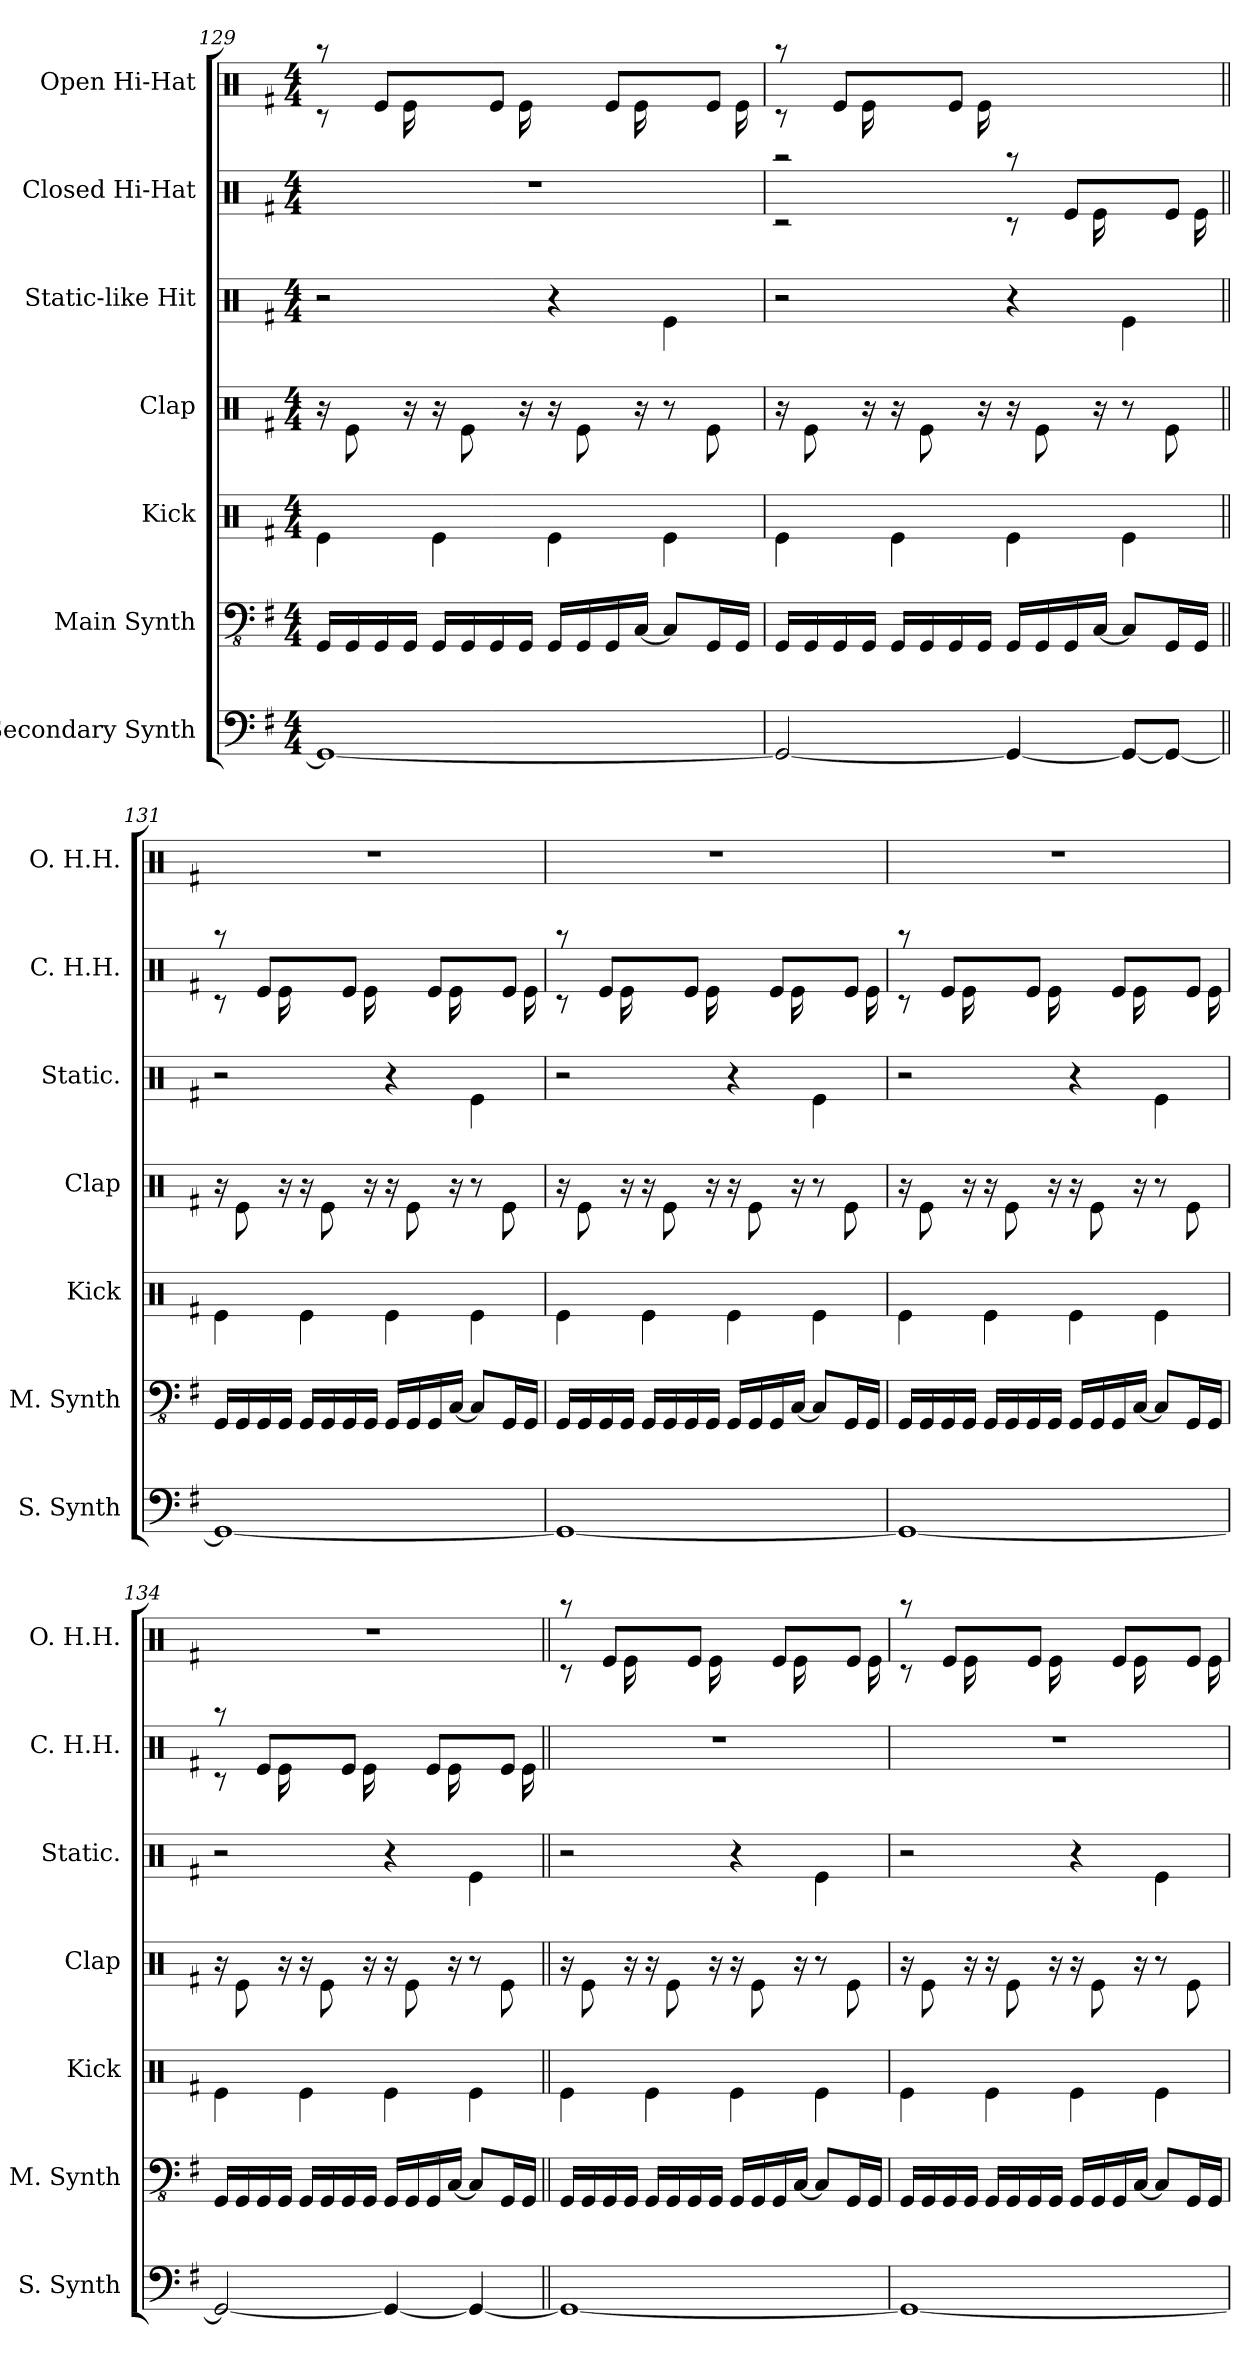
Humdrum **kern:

**kern	**kern	**kern	**kern	**kern	**kern	**kern
*part7	*part6	*part5	*part4	*part3	*part2	*part1
*staff7	*staff6	*staff5	*staff4	*staff3	*staff2	*staff1
*I"Secondary Synth	*I"Main Synth	*I"Kick	*I"Clap	*I"Static-like Hit	*I"Closed Hi-Hat	*I"Open Hi-Hat
*I'S. Synth	*I'M. Synth	*I'Kick	*I'Clap	*I'Static.	*I'C. H.H.	*I'O. H.H.
*clefF4	*clefFv4	*clefX	*clefX	*clefX	*clefX	*clefX
*k[f#]	*k[f#]	*k[f#]	*k[f#]	*k[f#]	*k[f#]	*k[f#]
*G:	*G:	*G:	*G:	*G:	*G:	*G:
*M4/4	*M4/4	*M4/4	*M4/4	*M4/4	*M4/4	*M4/4
=129	=129	=129	=129	=129	=129	=129
*	*	*	*	*	*	*^
1GG_	16GGG/LL	4Re\	16r	2r	1r	8raa	8rc
.	16GGG/	.	8Re\	.	.	.	.
.	16GGG/	.	.	.	.	8Re/L	16ryy
.	16GGG/JJ	.	16r	.	.	.	16Re\
.	16GGG/LL	4Re\	16r	.	.	8ryy	8ryy
.	16GGG/	.	8Re\	.	.	.	.
.	16GGG/	.	.	.	.	8Re/J	16ryy
.	16GGG/JJ	.	16r	.	.	.	16Re\
.	16GGG/LL	4Re\	16r	4r	.	8ryy	8ryy
.	16GGG/	.	8Re\	.	.	.	.
.	16GGG/	.	.	.	.	8Re/L	16ryy
.	[16CC/JJ	.	16r	.	.	.	16Re\
.	8CC/L]	4Re\	8r	4Re\	.	8ryy	8ryy
.	16GGG/L	.	8Re\	.	.	8Re/J	16ryy
.	16GGG/JJ	.	.	.	.	.	16Re\
=130	=130	=130	=130	=130	=130	=130	=130
*	*	*	*	*	*^	*	*
2GG/_	16GGG/LL	4Re\	16r	2r	2raa	2rc	8raa	8rc
.	16GGG/	.	8Re\	.	.	.	.	.
.	16GGG/	.	.	.	.	.	8Re/L	16ryy
.	16GGG/JJ	.	16r	.	.	.	.	16Re\
.	16GGG/LL	4Re\	16r	.	.	.	8ryy	8ryy
.	16GGG/	.	8Re\	.	.	.	.	.
.	16GGG/	.	.	.	.	.	8Re/J	16ryy
.	16GGG/JJ	.	16r	.	.	.	.	16Re\
4GG/_	16GGG/LL	4Re\	16r	4r	8raa	8rc	2ryy	2ryy
.	16GGG/	.	8Re\	.	.	.	.	.
.	16GGG/	.	.	.	8Re/L	16ryy	.	.
.	[16CC/JJ	.	16r	.	.	16Re\	.	.
8GG/L_	8CC/L]	4Re\	8r	4Re\	8ryy	8ryy	.	.
8GG/J_	16GGG/L	.	8Re\	.	8Re/J	16ryy	.	.
.	16GGG/JJ	.	.	.	.	16Re\	.	.
*	*	*	*	*	*	*	*v	*v
!!LO:PB:g=z
=131||	=131||	=131||	=131||	=131||	=131||	=131||	=131||
1GG_	16GGG/LL	4Re\	16r	2r	8raa	8rc	1r
.	16GGG/	.	8Re\	.	.	.	.
.	16GGG/	.	.	.	8Re/L	16ryy	.
.	16GGG/JJ	.	16r	.	.	16Re\	.
.	16GGG/LL	4Re\	16r	.	8ryy	8ryy	.
.	16GGG/	.	8Re\	.	.	.	.
.	16GGG/	.	.	.	8Re/J	16ryy	.
.	16GGG/JJ	.	16r	.	.	16Re\	.
.	16GGG/LL	4Re\	16r	4r	8ryy	8ryy	.
.	16GGG/	.	8Re\	.	.	.	.
.	16GGG/	.	.	.	8Re/L	16ryy	.
.	[16CC/JJ	.	16r	.	.	16Re\	.
.	8CC/L]	4Re\	8r	4Re\	8ryy	8ryy	.
.	16GGG/L	.	8Re\	.	8Re/J	16ryy	.
.	16GGG/JJ	.	.	.	.	16Re\	.
=132	=132	=132	=132	=132	=132	=132	=132
1GG_	16GGG/LL	4Re\	16r	2r	8raa	8rc	1r
.	16GGG/	.	8Re\	.	.	.	.
.	16GGG/	.	.	.	8Re/L	16ryy	.
.	16GGG/JJ	.	16r	.	.	16Re\	.
.	16GGG/LL	4Re\	16r	.	8ryy	8ryy	.
.	16GGG/	.	8Re\	.	.	.	.
.	16GGG/	.	.	.	8Re/J	16ryy	.
.	16GGG/JJ	.	16r	.	.	16Re\	.
.	16GGG/LL	4Re\	16r	4r	8ryy	8ryy	.
.	16GGG/	.	8Re\	.	.	.	.
.	16GGG/	.	.	.	8Re/L	16ryy	.
.	[16CC/JJ	.	16r	.	.	16Re\	.
.	8CC/L]	4Re\	8r	4Re\	8ryy	8ryy	.
.	16GGG/L	.	8Re\	.	8Re/J	16ryy	.
.	16GGG/JJ	.	.	.	.	16Re\	.
=133	=133	=133	=133	=133	=133	=133	=133
1GG_	16GGG/LL	4Re\	16r	2r	8raa	8rc	1r
.	16GGG/	.	8Re\	.	.	.	.
.	16GGG/	.	.	.	8Re/L	16ryy	.
.	16GGG/JJ	.	16r	.	.	16Re\	.
.	16GGG/LL	4Re\	16r	.	8ryy	8ryy	.
.	16GGG/	.	8Re\	.	.	.	.
.	16GGG/	.	.	.	8Re/J	16ryy	.
.	16GGG/JJ	.	16r	.	.	16Re\	.
.	16GGG/LL	4Re\	16r	4r	8ryy	8ryy	.
.	16GGG/	.	8Re\	.	.	.	.
.	16GGG/	.	.	.	8Re/L	16ryy	.
.	[16CC/JJ	.	16r	.	.	16Re\	.
.	8CC/L]	4Re\	8r	4Re\	8ryy	8ryy	.
.	16GGG/L	.	8Re\	.	8Re/J	16ryy	.
.	16GGG/JJ	.	.	.	.	16Re\	.
=134	=134	=134	=134	=134	=134	=134	=134
2GG/_	16GGG/LL	4Re\	16r	2r	8raa	8rc	1r
.	16GGG/	.	8Re\	.	.	.	.
.	16GGG/	.	.	.	8Re/L	16ryy	.
.	16GGG/JJ	.	16r	.	.	16Re\	.
.	16GGG/LL	4Re\	16r	.	8ryy	8ryy	.
.	16GGG/	.	8Re\	.	.	.	.
.	16GGG/	.	.	.	8Re/J	16ryy	.
.	16GGG/JJ	.	16r	.	.	16Re\	.
4GG/_	16GGG/LL	4Re\	16r	4r	8ryy	8ryy	.
.	16GGG/	.	8Re\	.	.	.	.
.	16GGG/	.	.	.	8Re/L	16ryy	.
.	[16CC/JJ	.	16r	.	.	16Re\	.
4GG/_	8CC/L]	4Re\	8r	4Re\	8ryy	8ryy	.
.	16GGG/L	.	8Re\	.	8Re/J	16ryy	.
.	16GGG/JJ	.	.	.	.	16Re\	.
*	*	*	*	*	*v	*v	*
!!LO:LB:g=z
=135||	=135||	=135||	=135||	=135||	=135||	=135||
*	*	*	*	*	*	*^
1GG_	16GGG/LL	4Re\	16r	2r	1r	8raa	8rc
.	16GGG/	.	8Re\	.	.	.	.
.	16GGG/	.	.	.	.	8Re/L	16ryy
.	16GGG/JJ	.	16r	.	.	.	16Re\
.	16GGG/LL	4Re\	16r	.	.	8ryy	8ryy
.	16GGG/	.	8Re\	.	.	.	.
.	16GGG/	.	.	.	.	8Re/J	16ryy
.	16GGG/JJ	.	16r	.	.	.	16Re\
.	16GGG/LL	4Re\	16r	4r	.	8ryy	8ryy
.	16GGG/	.	8Re\	.	.	.	.
.	16GGG/	.	.	.	.	8Re/L	16ryy
.	[16CC/JJ	.	16r	.	.	.	16Re\
.	8CC/L]	4Re\	8r	4Re\	.	8ryy	8ryy
.	16GGG/L	.	8Re\	.	.	8Re/J	16ryy
.	16GGG/JJ	.	.	.	.	.	16Re\
=136	=136	=136	=136	=136	=136	=136	=136
1GG_	16GGG/LL	4Re\	16r	2r	1r	8raa	8rc
.	16GGG/	.	8Re\	.	.	.	.
.	16GGG/	.	.	.	.	8Re/L	16ryy
.	16GGG/JJ	.	16r	.	.	.	16Re\
.	16GGG/LL	4Re\	16r	.	.	8ryy	8ryy
.	16GGG/	.	8Re\	.	.	.	.
.	16GGG/	.	.	.	.	8Re/J	16ryy
.	16GGG/JJ	.	16r	.	.	.	16Re\
.	16GGG/LL	4Re\	16r	4r	.	8ryy	8ryy
.	16GGG/	.	8Re\	.	.	.	.
.	16GGG/	.	.	.	.	8Re/L	16ryy
.	[16CC/JJ	.	16r	.	.	.	16Re\
.	8CC/L]	4Re\	8r	4Re\	.	8ryy	8ryy
.	16GGG/L	.	8Re\	.	.	8Re/J	16ryy
.	16GGG/JJ	.	.	.	.	.	16Re\
*	*	*	*	*	*	*v	*v
=	=	=	=	=	=	=
*-	*-	*-	*-	*-	*-	*-
